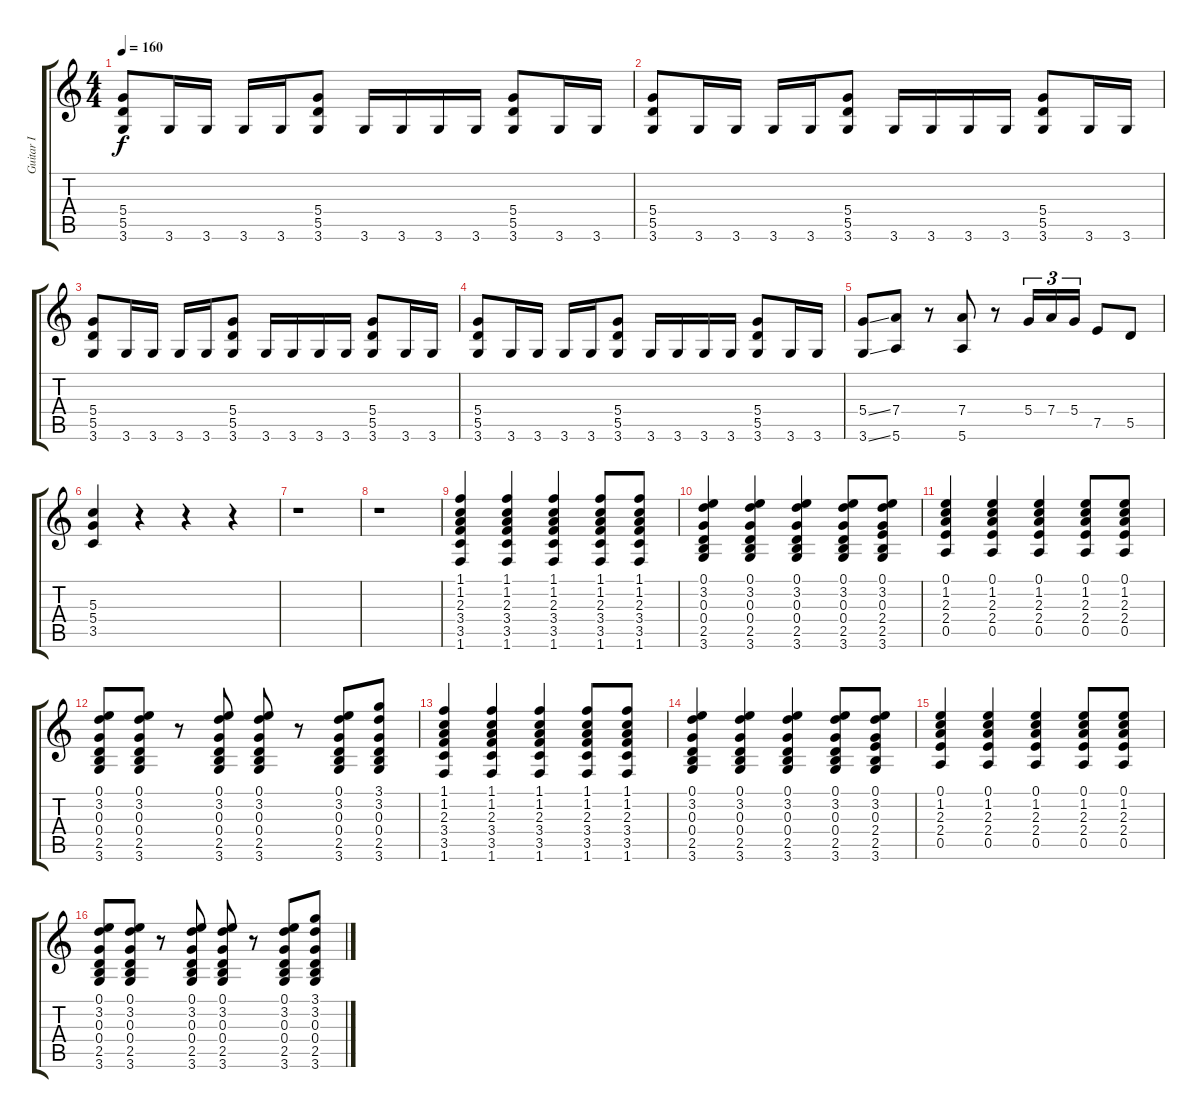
\track ("Guitar I" "Guitar I") {instrument overdrivenguitar}
\staff {score tabs}
\tuning (E4 B3 G3 D3 A2 E2) {hide}
\ts (4 4)
\tempo 160
\clef g2
\ks c
(5.4 5.5 3.6).8{dy f} 3.6.16 3.6.16 3.6.16 3.6.16 (5.4 5.5 3.6).8 3.6.16 3.6.16 3.6.16 3.6.16 (5.4 5.5 3.6).8 3.6.16 3.6.16 |
(5.4 5.5 3.6).8 3.6.16 3.6.16 3.6.16 3.6.16 (5.4 5.5 3.6).8 3.6.16 3.6.16 3.6.16 3.6.16 (5.4 5.5 3.6).8 3.6.16 3.6.16 |
(5.4 5.5 3.6).8 3.6.16 3.6.16 3.6.16 3.6.16 (5.4 5.5 3.6).8 3.6.16 3.6.16 3.6.16 3.6.16 (5.4 5.5 3.6).8 3.6.16 3.6.16 |
(5.4 5.5 3.6).8 3.6.16 3.6.16 3.6.16 3.6.16 (5.4 5.5 3.6).8 3.6.16 3.6.16 3.6.16 3.6.16 (5.4 5.5 3.6).8 3.6.16 3.6.16 |
(5.4{ss} 3.6{ss}).8{volume 16} (7.4 5.6).8 r.8 (7.4 5.6).8 r.8 5.4.16{tu (3 2)} 7.4.16{tu (3 2)} 5.4.16{tu (3 2)} 7.5.8 5.5.8 |
(5.3 5.4 3.5).4 r.4 r.4 r.4 |
r.1 |
r.1{volume 0} |
(1.1 1.2 2.3 3.4 3.5 1.6).4{volume 12 instrument acousticguitarsteel} (1.1 1.2 2.3 3.4 3.5 1.6).4 (1.1 1.2 2.3 3.4 3.5 1.6).4{volume 10} (1.1 1.2 2.3 3.4 3.5 1.6).8 (1.1 1.2 2.3 3.4 3.5 1.6).8 |
(0.1 3.2 0.3 0.4 2.5 3.6).4 (0.1 3.2 0.3 0.4 2.5 3.6).4 (0.1 3.2 0.3 0.4 2.5 3.6).4 (0.1 3.2 0.3 0.4 2.5 3.6).8 (0.1 3.2 0.3 2.4 2.5 3.6).8 |
(0.1 1.2 2.3 2.4 0.5).4 (0.1 1.2 2.3 2.4 0.5).4 (0.1 1.2 2.3 2.4 0.5).4 (0.1 1.2 2.3 2.4 0.5).8 (0.1 1.2 2.3 2.4 0.5).8 |
(0.1 3.2 0.3 0.4 2.5 3.6).8 (0.1 3.2 0.3 0.4 2.5 3.6).8 r.8 (0.1 3.2 0.3 0.4 2.5 3.6).8 (0.1 3.2 0.3 0.4 2.5 3.6).8 r.8 (0.1 3.2 0.3 0.4 2.5 3.6).8 (3.1 3.2 0.3 0.4 2.5 3.6).8 |
(1.1 1.2 2.3 3.4 3.5 1.6).4{volume 8} (1.1 1.2 2.3 3.4 3.5 1.6).4 (1.1 1.2 2.3 3.4 3.5 1.6).4 (1.1 1.2 2.3 3.4 3.5 1.6).8 (1.1 1.2 2.3 3.4 3.5 1.6).8 |
(0.1 3.2 0.3 0.4 2.5 3.6).4 (0.1 3.2 0.3 0.4 2.5 3.6).4 (0.1 3.2 0.3 0.4 2.5 3.6).4 (0.1 3.2 0.3 0.4 2.5 3.6).8 (0.1 3.2 0.3 2.4 2.5 3.6).8 |
(0.1 1.2 2.3 2.4 0.5).4 (0.1 1.2 2.3 2.4 0.5).4 (0.1 1.2 2.3 2.4 0.5).4 (0.1 1.2 2.3 2.4 0.5).8 (0.1 1.2 2.3 2.4 0.5).8 |
(0.1 3.2 0.3 0.4 2.5 3.6).8 (0.1 3.2 0.3 0.4 2.5 3.6).8 r.8 (0.1 3.2 0.3 0.4 2.5 3.6).8 (0.1 3.2 0.3 0.4 2.5 3.6).8 r.8 (0.1 3.2 0.3 0.4 2.5 3.6).8 (3.1 3.2 0.3 0.4 2.5 3.6).8
